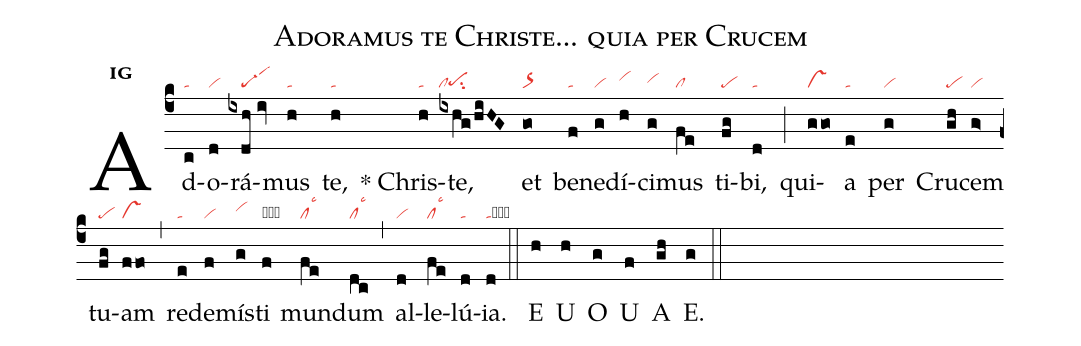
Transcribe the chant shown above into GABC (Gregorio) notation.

name:Adoramus te Christe... quia per Crucem;
office-part:an;
mode:1g;
nabc-lines:1;
%%
initial-style: 1;
name: Adoramus te Christe... quia per Crucem;
mode: 1;
office-part: Antiphona;
annotation: Ant.;
annotation: i g;
nabc-lines: 1;
%%
(c4) Ad(c|ta)o(d|vi)rá(ixdh//iv|////scG-1)mus(h|ta) te,(h|ta) <sp>*</sp> Chris(h|ta)te,(ixhg/hiHG|clpehgsu2) et(go|or>) be(f|ta)ne(g|vi)dí(h|vihi)ci(g|vihh)mus(fe|cl) ti(fg|pe)bi,(d|ta) (;) qui(ggo|vs)a(e|ta) per(g|vi) Cru(gh|pe)cem(g>|vi) tu(fg|pe)am(ffo|vs) (,) red(e|ta)e(f|vi)mís(g|vihi)ti(f|obta) mun(fe|cllsc3)dum(dc|cllsc3) (,) al(d|vi)le(fe|cllsc3)lú(d|ta){ia}.(d|tacb) (::)
<eu>E(h) U(h) O(g) U(f) A(gh) E.(g) </eu> (::)
